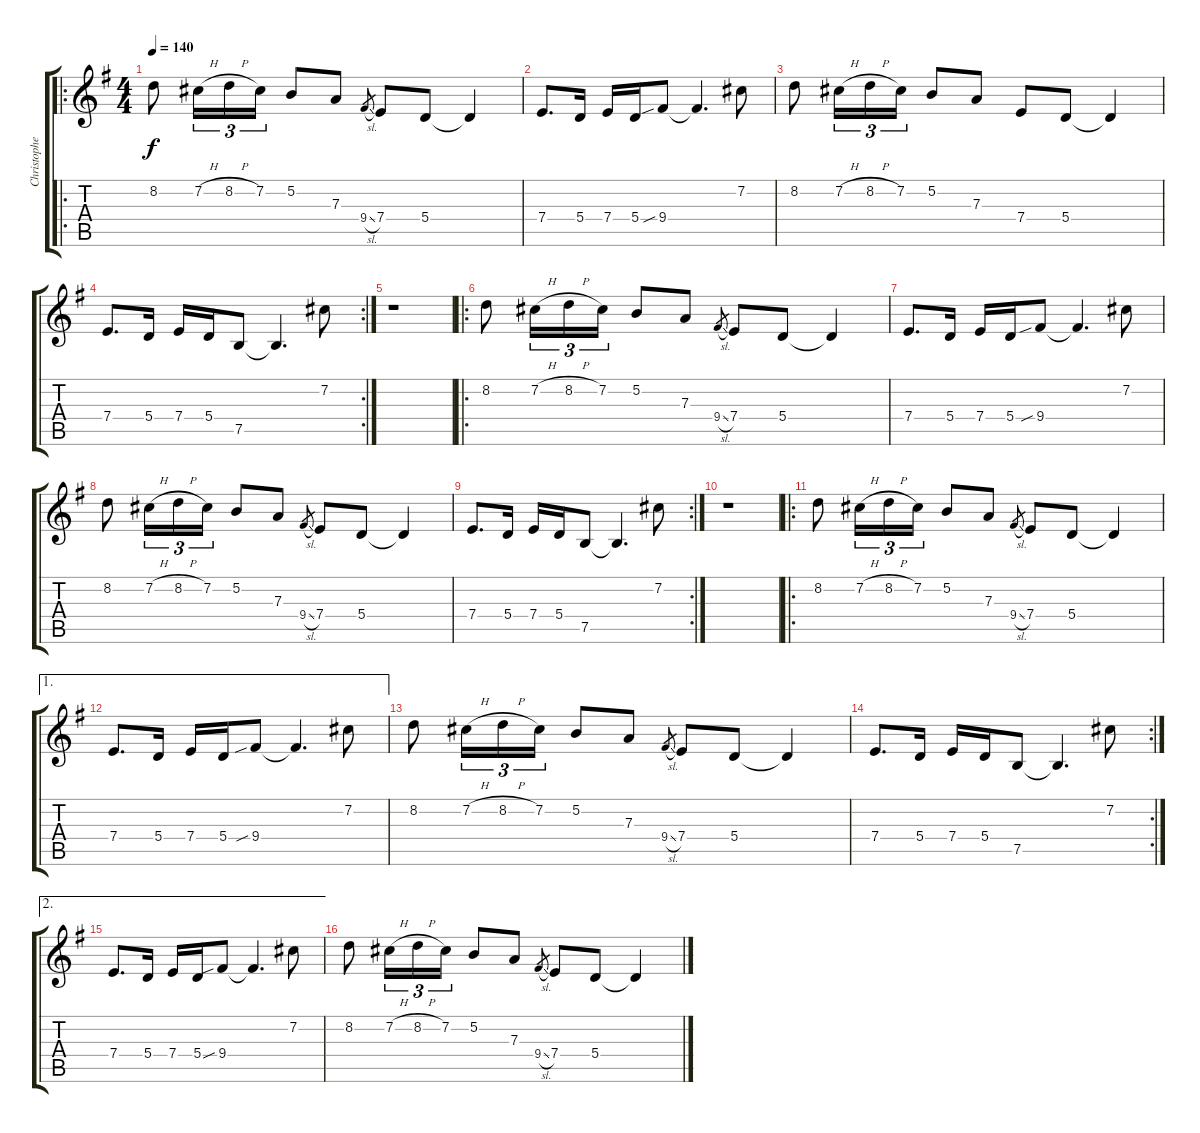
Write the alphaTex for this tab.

\track ("Christopher Amott" "Christophe") {instrument distortionguitar}
\staff {score tabs}
\tuning (B3 Gb3 D3 A2 E2 B1) {hide}
\ro
\ts (4 4)
\tempo 140
\clef g2
\ks g
8.2.8{dy f instrument distortionguitar} 7.2{h}.16{tu (3 2)} 8.2{h}.16{tu (3 2)} 7.2.16{tu (3 2)} 5.2.8 7.3.8 9.4{sl}.8{gr} 7.4.8 5.4.8 5.4{t}.4 |
7.4.8{d} 5.4.16 7.4.16 5.4.16 9.4{sib}.8 9.4{t}.4{d} 7.2.8 |
8.2.8 7.2{h}.16{tu (3 2)} 8.2{h}.16{tu (3 2)} 7.2.16{tu (3 2)} 5.2.8 7.3.8 7.4.8 5.4.8 5.4{t}.4 |
\rc 2
7.4.8{d} 5.4.16 7.4.16 5.4.16 7.5.8 7.5{t}.4{d} 7.2.8 |
r.1 |
\ro
8.2.8 7.2{h}.16{tu (3 2)} 8.2{h}.16{tu (3 2)} 7.2.16{tu (3 2)} 5.2.8 7.3.8 9.4{sl}.8{gr} 7.4.8 5.4.8 5.4{t}.4 |
7.4.8{d} 5.4.16 7.4.16 5.4.16 9.4{sib}.8 9.4{t}.4{d} 7.2.8 |
8.2.8 7.2{h}.16{tu (3 2)} 8.2{h}.16{tu (3 2)} 7.2.16{tu (3 2)} 5.2.8 7.3.8 9.4{sl}.8{gr} 7.4.8 5.4.8 5.4{t}.4 |
\rc 2
7.4.8{d} 5.4.16 7.4.16 5.4.16 7.5.8 7.5{t}.4{d} 7.2.8 |
r.1 |
\ro
8.2.8 7.2{h}.16{tu (3 2)} 8.2{h}.16{tu (3 2)} 7.2.16{tu (3 2)} 5.2.8 7.3.8 9.4{sl}.8{gr} 7.4.8 5.4.8 5.4{t}.4 |
\ae 1
7.4.8{d} 5.4.16 7.4.16 5.4.16 9.4{sib}.8 9.4{t}.4{d} 7.2.8 |
8.2.8 7.2{h}.16{tu (3 2)} 8.2{h}.16{tu (3 2)} 7.2.16{tu (3 2)} 5.2.8 7.3.8 9.4{sl}.8{gr} 7.4.8 5.4.8 5.4{t}.4 |
\rc 2
7.4.8{d} 5.4.16 7.4.16 5.4.16 7.5.8 7.5{t}.4{d} 7.2.8 |
\ae 2
7.4.8{d} 5.4.16 7.4.16 5.4.16 9.4{sib}.8 9.4{t}.4{d} 7.2.8 |
8.2.8 7.2{h}.16{tu (3 2)} 8.2{h}.16{tu (3 2)} 7.2.16{tu (3 2)} 5.2.8 7.3.8 9.4{sl}.8{gr} 7.4.8 5.4.8 5.4{t}.4
